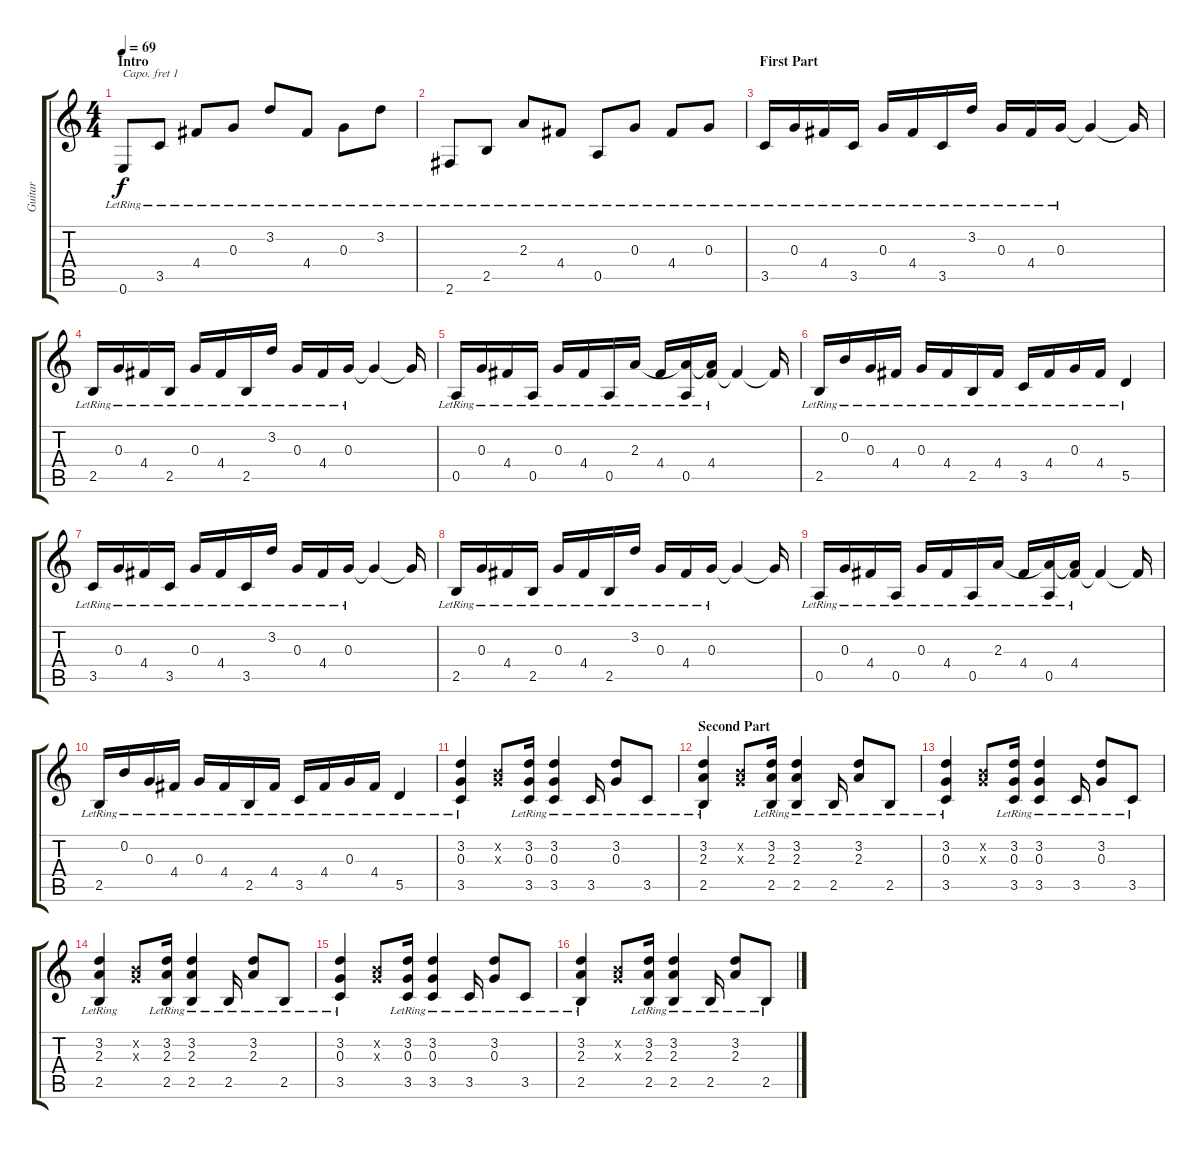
\track ("Guitar" "Guitar") {instrument electricguitarjazz}
\staff {score tabs}
\capo 1
\tuning (Eb4 Bb3 Gb3 Db3 Ab2 Eb2) {hide}
\ts (4 4)
\section ("" "Intro")
\tempo 69
\clef g2
\ks c
0.6{lr}.8{dy f instrument electricguitarjazz} 3.5{lr}.8 4.4{lr}.8 0.3{lr}.8 3.2{lr}.8 4.4{lr}.8 0.3{lr}.8 3.2{lr}.8 |
2.6{lr}.8 2.5{lr}.8 2.3{lr}.8 4.4{lr}.8 0.5{lr}.8 0.3{lr}.8 4.4{lr}.8 0.3{lr}.8 |
\section ("" "First Part")
3.5{lr}.16 0.3{lr}.16 4.4{lr}.16 3.5{lr}.16 0.3{lr}.16 4.4{lr}.16 3.5{lr}.16 3.2{lr}.16 0.3{lr}.16 4.4{lr}.16 0.3{lr}.16 0.3{t}.4 0.3{t}.16 |
2.5{lr}.16 0.3{lr}.16 4.4{lr}.16 2.5{lr}.16 0.3{lr}.16 4.4{lr}.16 2.5{lr}.16 3.2{lr}.16 0.3{lr}.16 4.4{lr}.16 0.3{lr}.16 0.3{t}.4 0.3{t}.16 |
0.5{lr}.16 0.3{lr}.16 4.4{lr}.16 0.5{lr}.16 0.3{lr}.16 4.4{lr}.16 0.5{lr}.16 2.3{lr}.16 4.4{lr}.16 (2.3{t} 0.5{lr}).16 (2.3{t} 4.4{lr}).16 4.4{t}.4 4.4{t}.16 |
2.5{lr}.16 0.2{lr}.16 0.3{lr}.16 4.4{lr}.16 0.3{lr}.16 4.4{lr}.16 2.5{lr}.16 4.4{lr}.16 3.5{lr}.16 4.4{lr}.16 0.3{lr}.16 4.4{lr}.16 5.5{lr}.4 |
3.5{lr}.16 0.3{lr}.16 4.4{lr}.16 3.5{lr}.16 0.3{lr}.16 4.4{lr}.16 3.5{lr}.16 3.2{lr}.16 0.3{lr}.16 4.4{lr}.16 0.3{lr}.16 0.3{t}.4 0.3{t}.16 |
2.5{lr}.16 0.3{lr}.16 4.4{lr}.16 2.5{lr}.16 0.3{lr}.16 4.4{lr}.16 2.5{lr}.16 3.2{lr}.16 0.3{lr}.16 4.4{lr}.16 0.3{lr}.16 0.3{t}.4 0.3{t}.16 |
0.5{lr}.16 0.3{lr}.16 4.4{lr}.16 0.5{lr}.16 0.3{lr}.16 4.4{lr}.16 0.5{lr}.16 2.3{lr}.16 4.4{lr}.16 (2.3{t} 0.5{lr}).16 (2.3{t} 4.4{lr}).16 4.4{t}.4 4.4{t}.16 |
2.5{lr}.16 0.2{lr}.16 0.3{lr}.16 4.4{lr}.16 0.3{lr}.16 4.4{lr}.16 2.5{lr}.16 4.4{lr}.16 3.5{lr}.16 4.4{lr}.16 0.3{lr}.16 4.4{lr}.16 5.5{lr}.4 |
(3.2{lr} 0.3{lr} 3.5{lr}).4 (0.2{x} 0.3{x}).8 (3.2{lr} 0.3{lr} 3.5{lr}).16 (3.2{lr} 0.3{lr} 3.5{lr}).4 3.5{lr}.16 (3.2{lr} 0.3{lr}).8 3.5{lr}.8 |
\section ("" "Second Part")
(3.2{lr} 2.3{lr} 2.5{lr}).4 (0.2{x} 0.3{x}).8 (3.2{lr} 2.3{lr} 2.5{lr}).16 (3.2{lr} 2.3{lr} 2.5{lr}).4 2.5{lr}.16 (3.2{lr} 2.3{lr}).8 2.5{lr}.8 |
(3.2{lr} 0.3{lr} 3.5{lr}).4 (0.2{x} 0.3{x}).8 (3.2{lr} 0.3{lr} 3.5{lr}).16 (3.2{lr} 0.3{lr} 3.5{lr}).4 3.5{lr}.16 (3.2{lr} 0.3{lr}).8 3.5{lr}.8 |
(3.2{lr} 2.3{lr} 2.5{lr}).4 (0.2{x} 0.3{x}).8 (3.2{lr} 2.3{lr} 2.5{lr}).16 (3.2{lr} 2.3{lr} 2.5{lr}).4 2.5{lr}.16 (3.2{lr} 2.3{lr}).8 2.5{lr}.8 |
(3.2{lr} 0.3{lr} 3.5{lr}).4 (0.2{x} 0.3{x}).8 (3.2{lr} 0.3{lr} 3.5{lr}).16 (3.2{lr} 0.3{lr} 3.5{lr}).4 3.5{lr}.16 (3.2{lr} 0.3{lr}).8 3.5{lr}.8 |
(3.2{lr} 2.3{lr} 2.5{lr}).4 (0.2{x} 0.3{x}).8 (3.2{lr} 2.3{lr} 2.5{lr}).16 (3.2{lr} 2.3{lr} 2.5{lr}).4 2.5{lr}.16 (3.2{lr} 2.3{lr}).8 2.5{lr}.8
